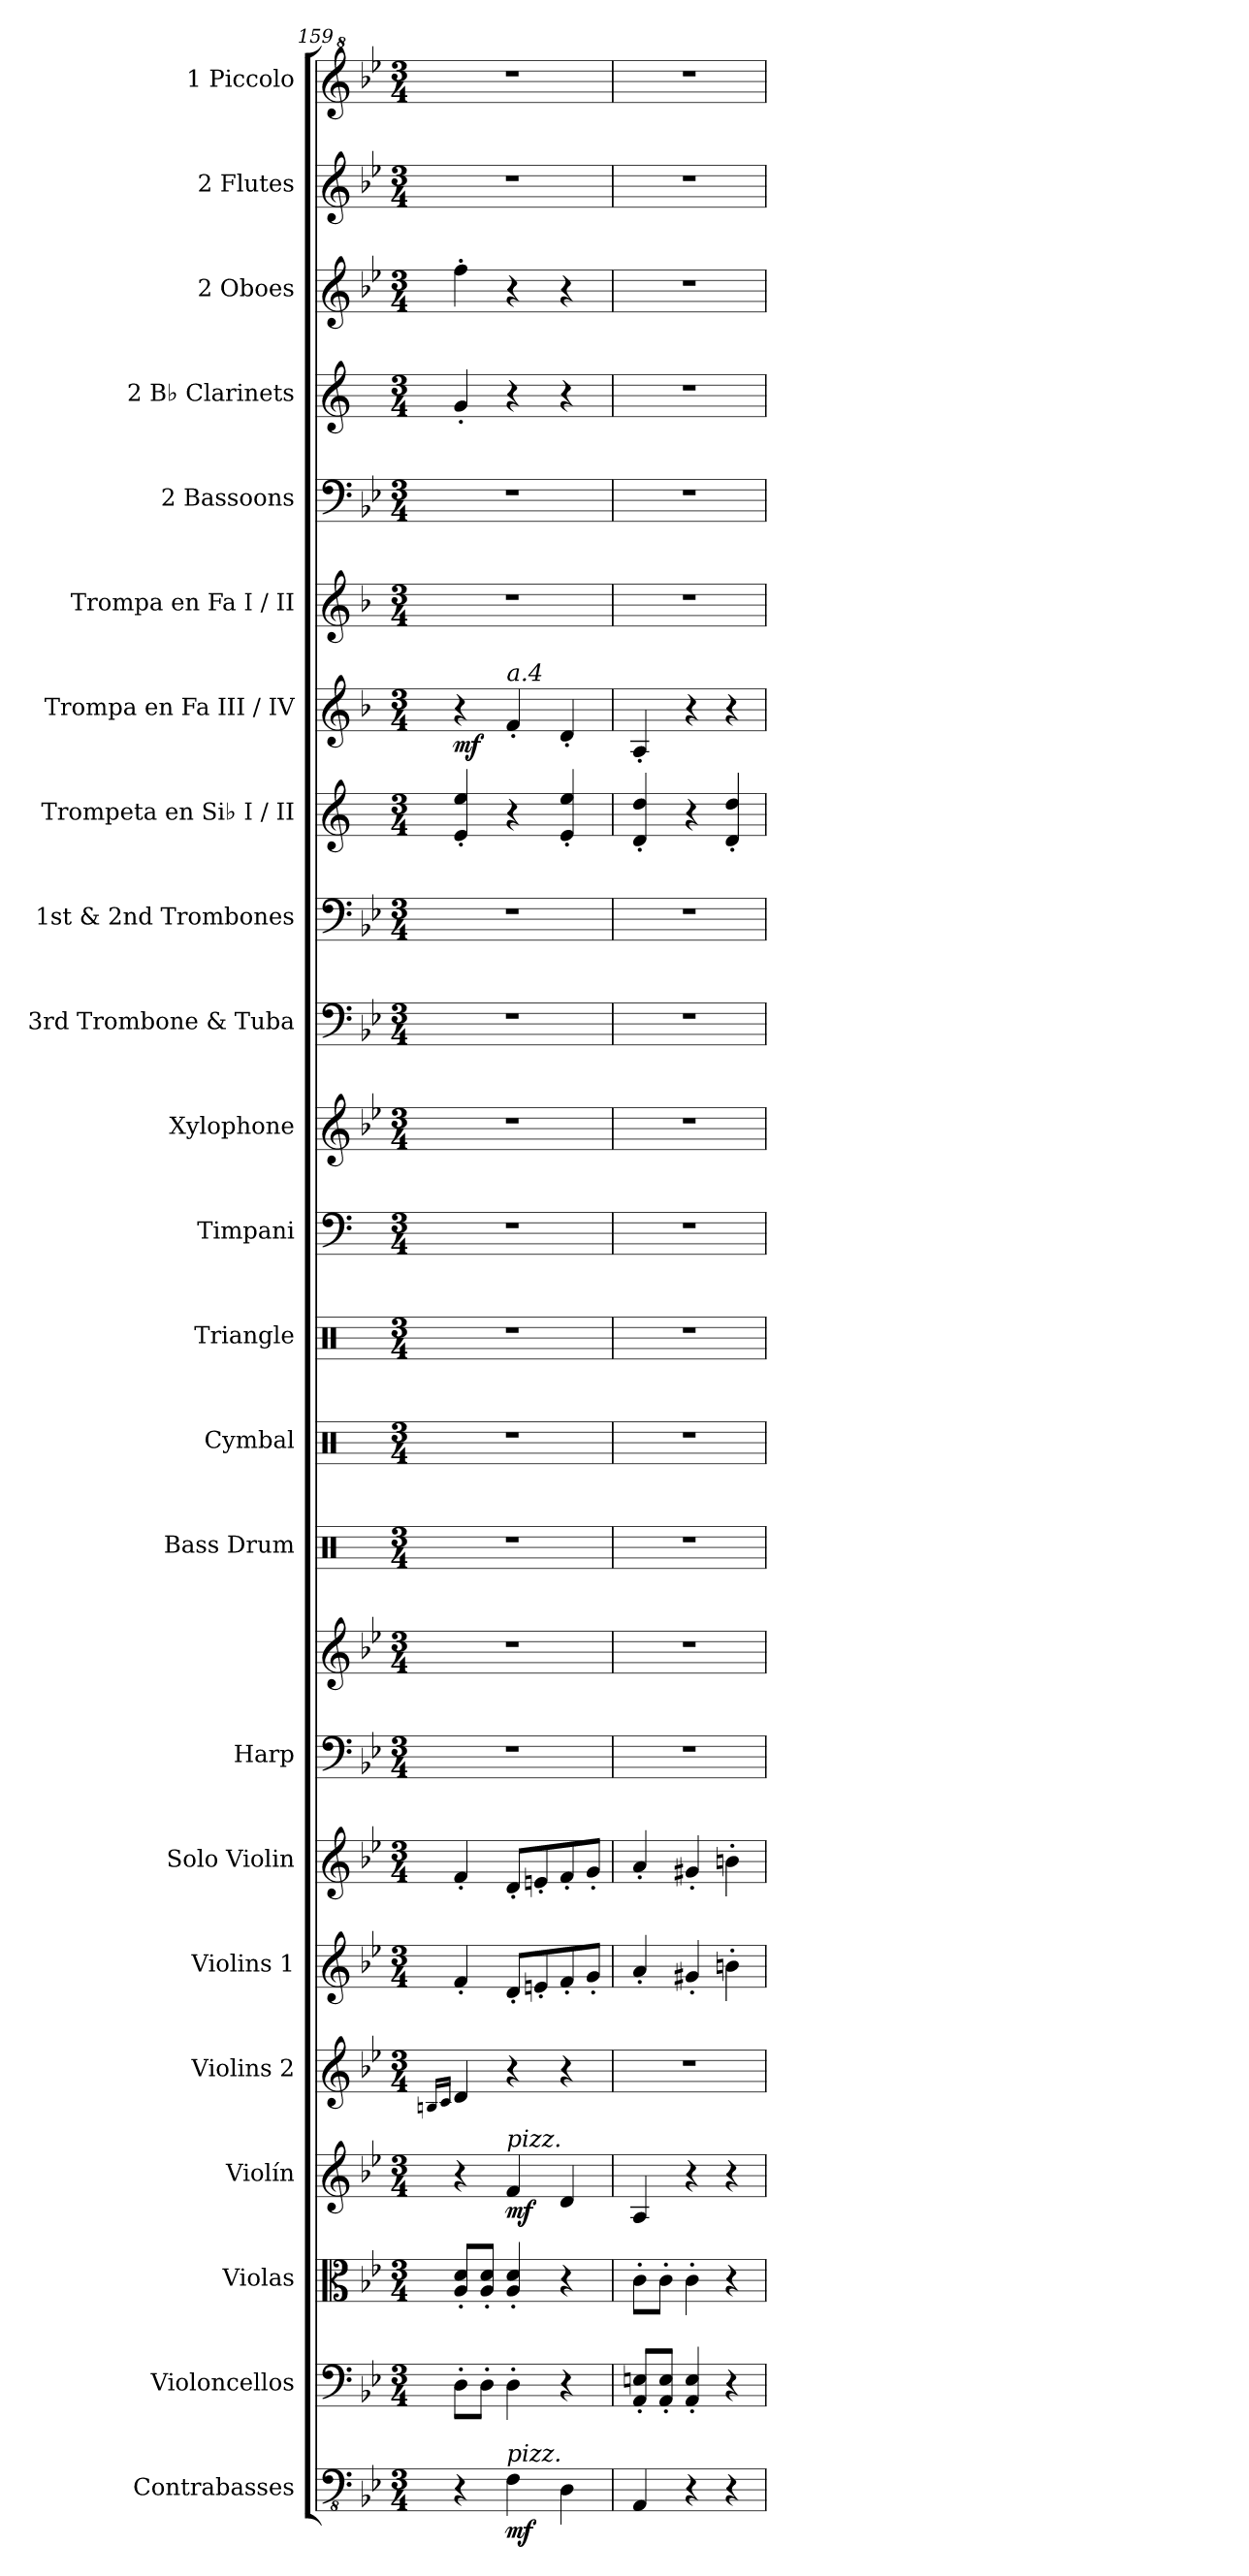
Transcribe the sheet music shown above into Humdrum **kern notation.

**kern	**dynam	**kern	**kern	**kern	**dynam	**kern	**kern	**kern	**kern	**kern	**kern	**kern	**kern	**kern	**kern	**kern	**kern	**kern	**kern	**dynam	**kern	**kern	**kern	**kern	**kern	**kern
*part23	*part23	*part22	*part21	*part20	*part20	*part19	*part18	*part17	*part16	*part16	*part15	*part14	*part13	*part12	*part11	*part10	*part9	*part8	*part7	*part7	*part6	*part5	*part4	*part3	*part2	*part1
*staff24	*staff24	*staff23	*staff22	*staff21	*staff21	*staff20	*staff19	*staff18	*staff17	*staff16	*staff15	*staff14	*staff13	*staff12	*staff11	*staff10	*staff9	*staff8	*staff7	*staff7	*staff6	*staff5	*staff4	*staff3	*staff2	*staff1
*I"Contrabasses	*	*I"Violoncellos	*I"Violas	*I"Violín	*	*I"Violins 2	*I"Violins 1	*I"Solo Violin	*I"Harp	*	*I"Bass Drum	*I"Cymbal	*I"Triangle	*I"Timpani	*I"Xylophone	*I"3rd Trombone     &amp; Tuba	*I"1st &amp; 2nd Trombones	*I"Trompeta en Si♭  I / II	*I"Trompa en Fa   III / IV	*	*I"Trompa en Fa I / II	*I"2 Bassoons	*I"2 B♭ Clarinets	*I"2 Oboes	*I"2 Flutes	*I"1 Piccolo
*I'Cbs.	*	*I'Vlcs.	*I'Vlas.	*I'Vln.	*	*I'Vlns. 2	*I'Vlns. 1	*I'S. Vln.	*I'Hrp.	*	*I'B. Dr.	*I'Cym.	*I'Trgl.	*I'Timp.	*I'Xyl.	*I'3rd Trb. &amp; Tba.	*I'1st &amp; 2nd    Trbs.	*I'Tpt. Si♭  I / II	*I'Trmp. Fa   III / IV	*	*I'Trmp. Fa I / II	*I'2 Bsns.	*I'2 B♭ Cls.	*I'2 Obs.	*I'2 Fls.	*I'1 Picc.
*clefFv4	*	*clefF4	*clefC3	*clefG2	*	*clefG2	*clefG2	*clefG2	*clefF4	*clefG2	*clefX	*clefX	*clefX	*clefF4	*clefG2	*clefF4	*clefF4	*clefG2	*clefG2	*	*clefG2	*clefF4	*clefG2	*clefG2	*clefG2	*clefG^2
*	*	*	*	*	*	*	*	*	*	*	*	*	*	*	*ITrd-7c-12	*	*	*ITrd1c2	*ITrd4c7	*	*ITrd4c7	*	*ITrd1c2	*	*	*ITrd-7c-12
*k[b-e-]	*	*k[b-e-]	*k[b-e-]	*k[b-e-]	*	*k[b-e-]	*k[b-e-]	*k[b-e-]	*k[b-e-]	*k[b-e-]	*k[]	*k[]	*k[]	*k[]	*k[b-e-]	*k[b-e-]	*k[b-e-]	*k[b-e-]	*k[b-e-]	*	*k[b-e-]	*k[b-e-]	*k[b-e-]	*k[b-e-]	*k[b-e-]	*k[b-e-]
*M3/4	*	*M3/4	*M3/4	*M3/4	*	*M3/4	*M3/4	*M3/4	*M3/4	*M3/4	*M3/4	*M3/4	*M3/4	*M3/4	*M3/4	*M3/4	*M3/4	*M3/4	*M3/4	*	*M3/4	*M3/4	*M3/4	*M3/4	*M3/4	*M3/4
=159	=159	=159	=159	=159	=159	=159	=159	=159	=159	=159	=159	=159	=159	=159	=159	=159	=159	=159	=159	=159	=159	=159	=159	=159	=159	=159
.	.	.	.	.	.	16qBn/LL	.	.	.	.	.	.	.	.	.	.	.	.	.	.	.	.	.	.	.	.
.	.	.	.	.	.	16qc/JJ	.	.	.	.	.	.	.	.	.	.	.	.	.	.	.	.	.	.	.	.
!	!	!	!	!	!	!	!	!	!	!	!	!	!	!	!	!	!	!	!	!LO:DY:b	!	!	!	!	!	!
4r	.	8D'\L	8A/' 8d/'L	4r	.	4d/	4f'/	4f'/	2.r	2.r	2.r	2.r	2.r	2.r	2.r	2.r	2.r	4d/' 4dd/'	4r	mf	2.r	2.r	4f'/	4ff'\	2.r	2.r
.	.	8D'\J	8A/' 8d/'J	.	.	.	.	.	.	.	.	.	.	.	.	.	.	.	.	.	.	.	.	.	.	.
!	!	!	!	!	!	!	!	!	!	!	!	!	!	!	!	!	!	!	!LO:TX:a:i:t=a.4	!	!	!	!	!	!	!
!	!	!	!	!LO:TX:a:i:t=pizz.	!	!	!	!	!	!	!	!	!	!	!	!	!	!	!	!	!	!	!	!	!	!
!LO:TX:a:i:t=pizz.	!	!	!	!	!	!	!	!	!	!	!	!	!	!	!	!	!	!	!	!	!	!	!	!	!	!
!	!LO:DY:b	!	!	!	!LO:DY:b	!	!	!	!	!	!	!	!	!	!	!	!	!	!	!	!	!	!	!	!	!
4FF\	mf	4D'\	4A/' 4d/'	4f/	mf	4r	8d'/L	8d'/L	.	.	.	.	.	.	.	.	.	4r	4B-'/	.	.	.	4r	4r	.	.
.	.	.	.	.	.	.	8en'/	8en'/	.	.	.	.	.	.	.	.	.	.	.	.	.	.	.	.	.	.
4DD\	.	4r	4r	4d/	.	4r	8f'/	8f'/	.	.	.	.	.	.	.	.	.	4d/' 4dd/'	4G'/	.	.	.	4r	4r	.	.
.	.	.	.	.	.	.	8g'/J	8g'/J	.	.	.	.	.	.	.	.	.	.	.	.	.	.	.	.	.	.
=160	=160	=160	=160	=160	=160	=160	=160	=160	=160	=160	=160	=160	=160	=160	=160	=160	=160	=160	=160	=160	=160	=160	=160	=160	=160	=160
4AAA/	.	8AA/' 8En/'L	8c'\L	4A/	.	2.r	4a'/	4a'/	2.r	2.r	2.r	2.r	2.r	2.r	2.r	2.r	2.r	4c/' 4cc/'	4D'/	.	2.r	2.r	2.r	2.r	2.r	2.r
.	.	8AA/' 8E/'J	8c'\J	.	.	.	.	.	.	.	.	.	.	.	.	.	.	.	.	.	.	.	.	.	.	.
4r	.	4AA/' 4E/'	4c'\	4r	.	.	4g#X'/	4g#X'/	.	.	.	.	.	.	.	.	.	4r	4r	.	.	.	.	.	.	.
4r	.	4r	4r	4r	.	.	4bn'\	4bn'\	.	.	.	.	.	.	.	.	.	4c/' 4cc/'	4r	.	.	.	.	.	.	.
=	=	=	=	=	=	=	=	=	=	=	=	=	=	=	=	=	=	=	=	=	=	=	=	=	=	=
*-	*-	*-	*-	*-	*-	*-	*-	*-	*-	*-	*-	*-	*-	*-	*-	*-	*-	*-	*-	*-	*-	*-	*-	*-	*-	*-
